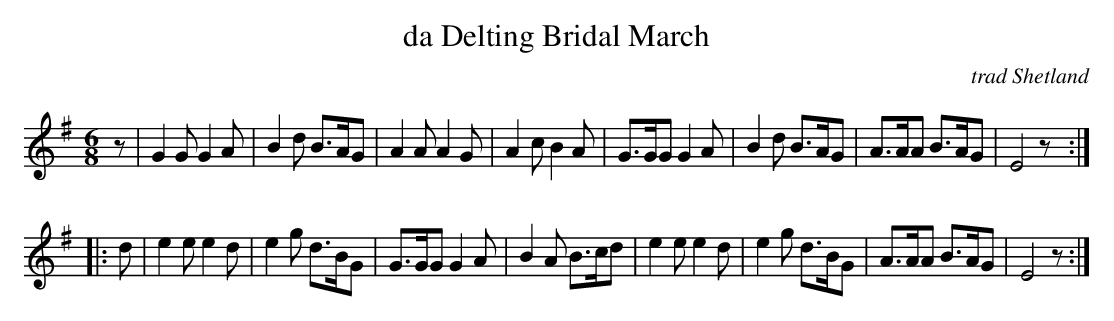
X:1
T: da Delting Bridal March
O: trad Shetland
M: 6/8
L: 1/8
K: G
z |\
G2G G2A | B2d B>AG | A2A A2G | A2c B2A |\
G>GG G2A | B2d B>AG | A>AA B>AG | E4 z :|
|: d |\
e2e e2d | e2g d>BG | G>GG G2A | B2A B>cd |\
e2e e2d | e2g d>BG | A>AA B>AG | E4 z :|
